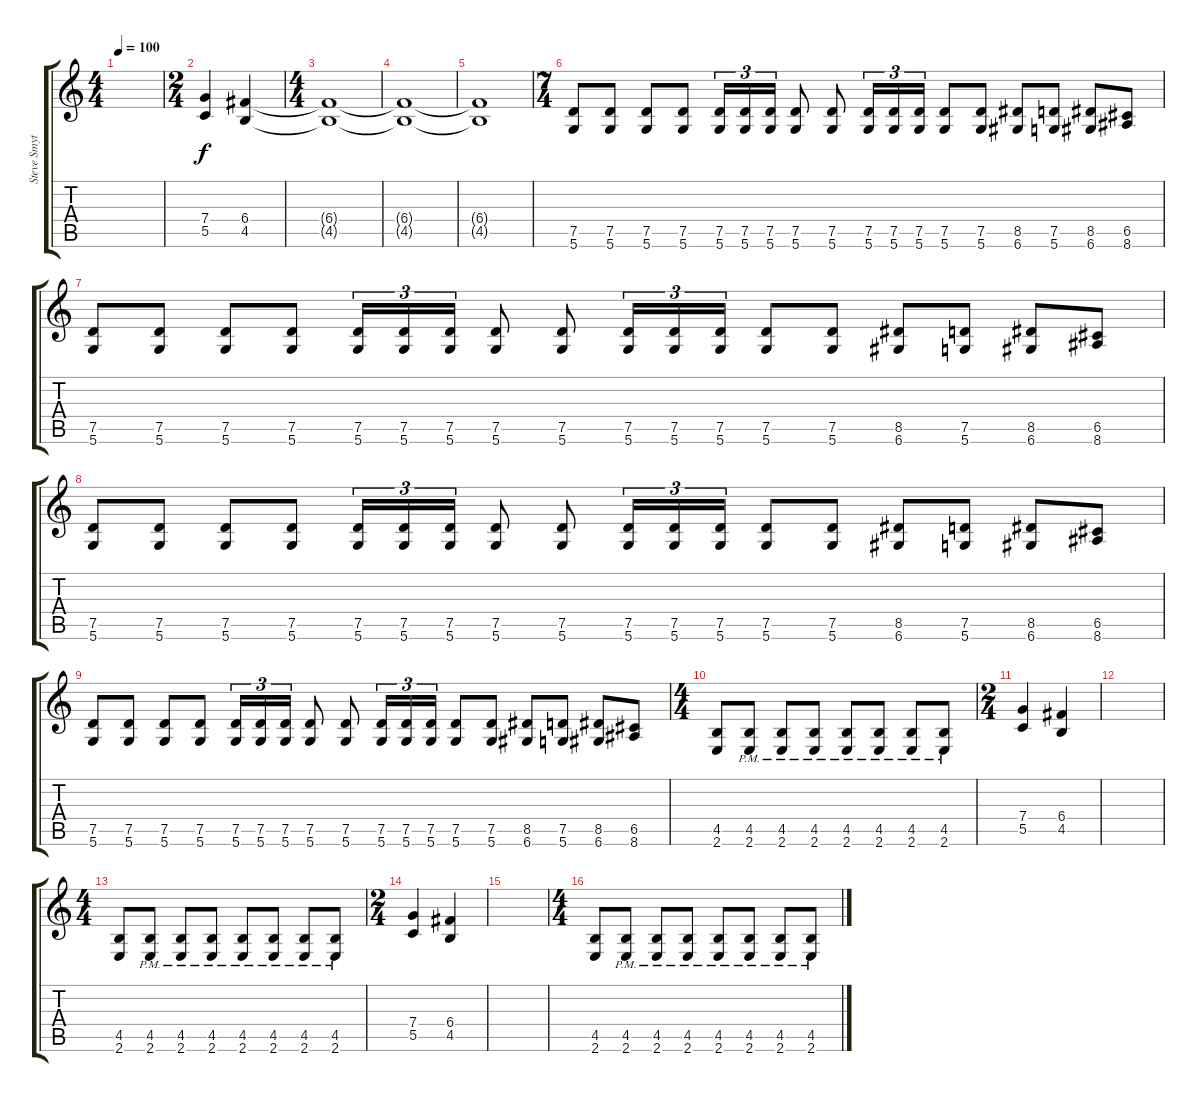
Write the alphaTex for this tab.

\track ("Steve Smyth" "Steve Smyt") {instrument overdrivenguitar}
\staff {score tabs}
\tuning (D4 A3 F3 C3 G2 D2) {hide}
\ts (4 4)
\tempo 100
\clef g2
\ks c
|
\ts (2 4)
(7.4 5.5).4 (6.4 4.5).4 |
\ts (4 4)
(6.4{t} 4.5{t}).1 |
(6.4{t} 4.5{t}).1 |
(6.4{t} 4.5{t}).1 |
\ts (7 4)
(7.5 5.6).8 (7.5 5.6).8 (7.5 5.6).8 (7.5 5.6).8 (7.5 5.6).16{tu (3 2)} (7.5 5.6).16{tu (3 2)} (7.5 5.6).16{tu (3 2)} (7.5 5.6).8 (7.5 5.6).8 (7.5 5.6).16{tu (3 2)} (7.5 5.6).16{tu (3 2)} (7.5 5.6).16{tu (3 2)} (7.5 5.6).8 (7.5 5.6).8 (8.5 6.6).8 (7.5 5.6).8 (8.5 6.6).8 (6.5 8.6).8 |
(7.5 5.6).8 (7.5 5.6).8 (7.5 5.6).8 (7.5 5.6).8 (7.5 5.6).16{tu (3 2)} (7.5 5.6).16{tu (3 2)} (7.5 5.6).16{tu (3 2)} (7.5 5.6).8 (7.5 5.6).8 (7.5 5.6).16{tu (3 2)} (7.5 5.6).16{tu (3 2)} (7.5 5.6).16{tu (3 2)} (7.5 5.6).8 (7.5 5.6).8 (8.5 6.6).8 (7.5 5.6).8 (8.5 6.6).8 (6.5 8.6).8 |
(7.5 5.6).8 (7.5 5.6).8 (7.5 5.6).8 (7.5 5.6).8 (7.5 5.6).16{tu (3 2)} (7.5 5.6).16{tu (3 2)} (7.5 5.6).16{tu (3 2)} (7.5 5.6).8 (7.5 5.6).8 (7.5 5.6).16{tu (3 2)} (7.5 5.6).16{tu (3 2)} (7.5 5.6).16{tu (3 2)} (7.5 5.6).8 (7.5 5.6).8 (8.5 6.6).8 (7.5 5.6).8 (8.5 6.6).8 (6.5 8.6).8 |
(7.5 5.6).8 (7.5 5.6).8 (7.5 5.6).8 (7.5 5.6).8 (7.5 5.6).16{tu (3 2)} (7.5 5.6).16{tu (3 2)} (7.5 5.6).16{tu (3 2)} (7.5 5.6).8 (7.5 5.6).8 (7.5 5.6).16{tu (3 2)} (7.5 5.6).16{tu (3 2)} (7.5 5.6).16{tu (3 2)} (7.5 5.6).8 (7.5 5.6).8 (8.5 6.6).8 (7.5 5.6).8 (8.5 6.6).8 (6.5 8.6).8 |
\ts (4 4)
(4.5 2.6).8 (4.5{pm} 2.6{pm}).8 (4.5{pm} 2.6{pm}).8 (4.5{pm} 2.6{pm}).8 (4.5{pm} 2.6{pm}).8 (4.5{pm} 2.6{pm}).8 (4.5{pm} 2.6{pm}).8 (4.5{pm} 2.6{pm}).8 |
\ts (2 4)
(7.4 5.5).4 (6.4 4.5).4 |
|
\ts (4 4)
(4.5 2.6).8 (4.5{pm} 2.6{pm}).8 (4.5{pm} 2.6{pm}).8 (4.5{pm} 2.6{pm}).8 (4.5{pm} 2.6{pm}).8 (4.5{pm} 2.6{pm}).8 (4.5{pm} 2.6{pm}).8 (4.5{pm} 2.6{pm}).8 |
\ts (2 4)
(7.4 5.5).4 (6.4 4.5).4 |
|
\ts (4 4)
(4.5 2.6).8 (4.5{pm} 2.6{pm}).8 (4.5{pm} 2.6{pm}).8 (4.5{pm} 2.6{pm}).8 (4.5{pm} 2.6{pm}).8 (4.5{pm} 2.6{pm}).8 (4.5{pm} 2.6{pm}).8 (4.5{pm} 2.6{pm}).8
